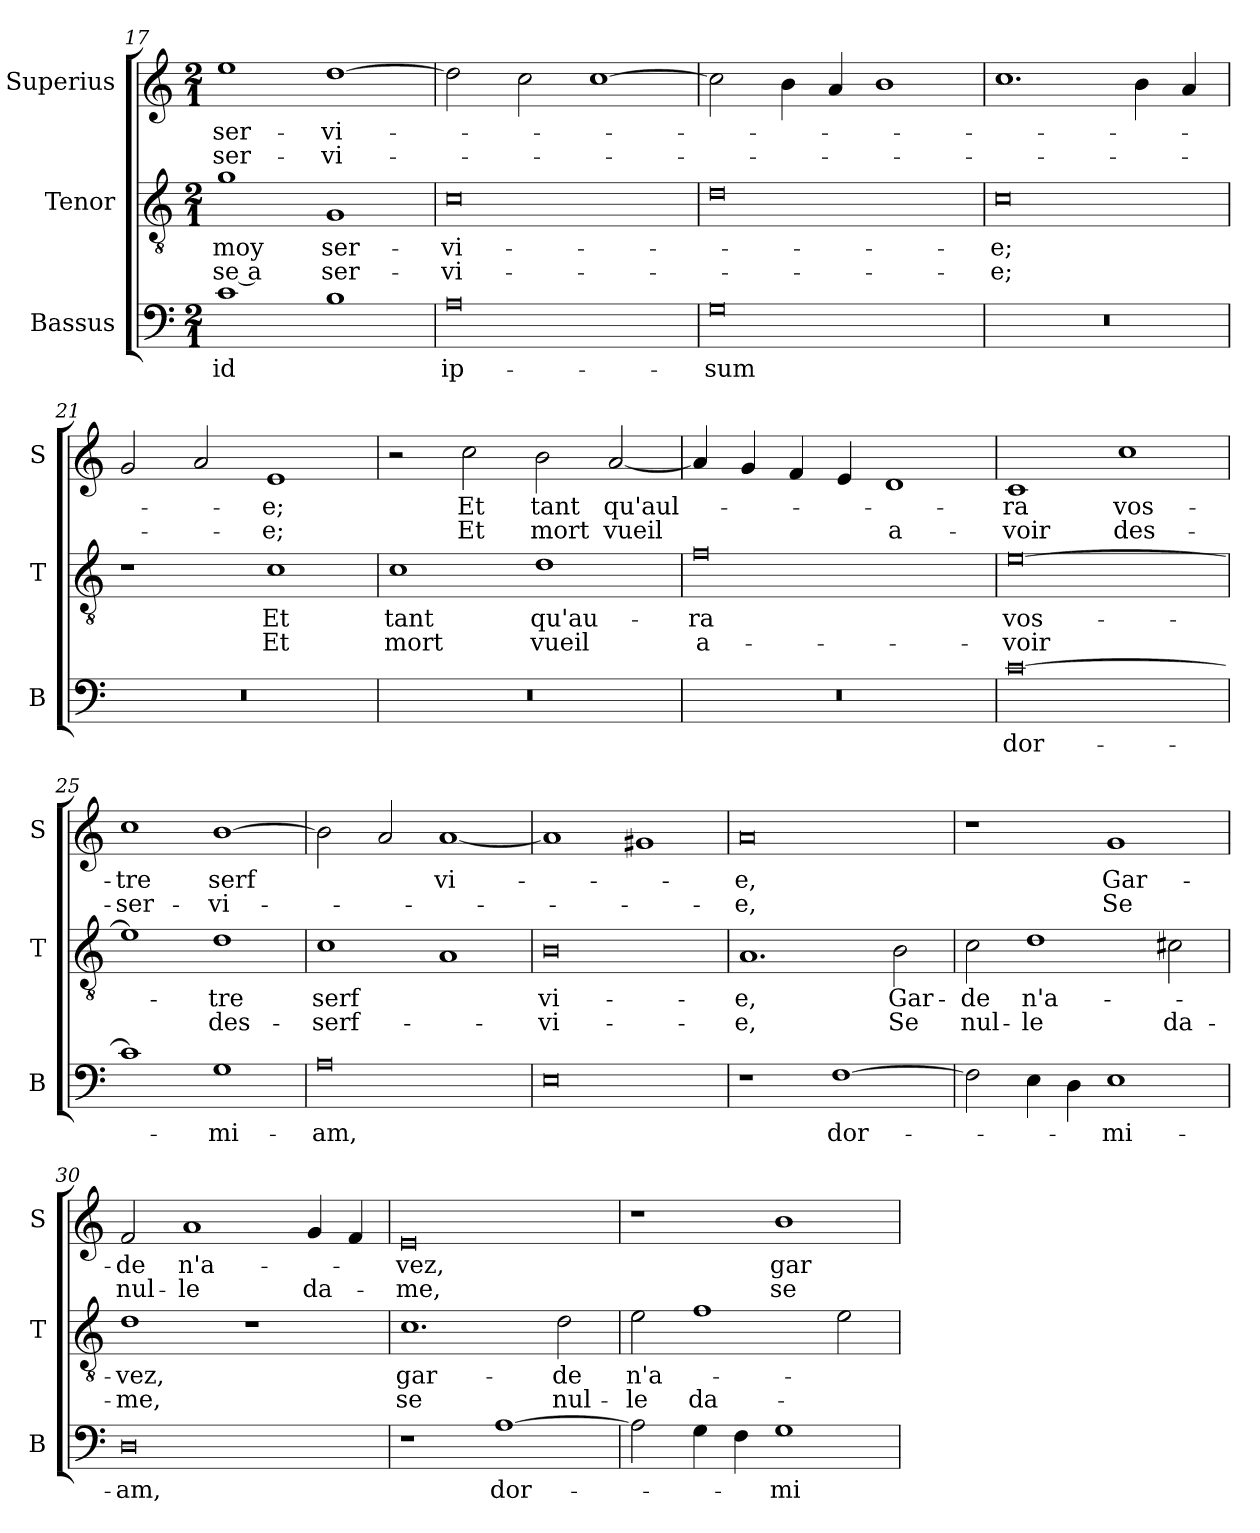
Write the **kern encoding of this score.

**kern	**text	**kern	**text	**text	**kern	**text	**text
*part3	*part3	*part2	*part2	*part2	*part1	*part1	*part1
*staff3	*staff3	*staff2	*staff2	*staff2	*staff1	*staff1	*staff1
*I"Bassus	*	*I"Tenor	*	*	*I"Superius	*	*
*I'B	*	*I'T	*	*	*I'S	*	*
*clefF4	*	*clefGv2	*	*	*clefG2	*	*
*k[]	*	*k[]	*	*	*k[]	*	*
*M2/1	*	*M2/1	*	*	*M2/1	*	*
=17	=17	=17	=17	=17	=17	=17	=17
1c	id	1g	moy	-se a	1ee	ser-	-ser-
1B	.	1G	ser-	ser-	[1dd	-vi-	-vi-
=18	=18	=18	=18	=18	=18	=18	=18
0A	ip-	0c	-vi-	-vi-	2dd\]	.	.
.	.	.	.	.	2cc\	.	.
.	.	.	.	.	[1cc	.	.
=19	=19	=19	=19	=19	=19	=19	=19
0G	-sum	0d	.	.	2cc\]	.	.
.	.	.	.	.	4b\	.	.
.	.	.	.	.	4a/	.	.
.	.	.	.	.	1b	.	.
=20	=20	=20	=20	=20	=20	=20	=20
0r	.	0c	-e;	-e;	1.cc	.	.
.	.	.	.	.	4b\	.	.
.	.	.	.	.	4a/	.	.
=21	=21	=21	=21	=21	=21	=21	=21
0r	.	1r	.	.	2g/	.	.
.	.	.	.	.	2a/	.	.
.	.	1c	Et	Et	1e	-e;	-e;
=22	=22	=22	=22	=22	=22	=22	=22
0r	.	1c	tant	mort	2r	.	.
.	.	.	.	.	2cc\	Et	Et
.	.	1d	qu'au-	vueil	2b\	tant	mort
.	.	.	.	.	[2a/	qu'aul-	vueil
=23	=23	=23	=23	=23	=23	=23	=23
0r	.	0f	-ra	a-	4a/]	.	.
.	.	.	.	.	4g/	.	.
.	.	.	.	.	4f/	.	.
.	.	.	.	.	4e/	.	.
.	.	.	.	.	1d	.	a-
=24	=24	=24	=24	=24	=24	=24	=24
[0c	dor-	[0e	vos-	-voir	1c	-ra	-voir
.	.	.	.	.	1cc	vos-	des-
=25	=25	=25	=25	=25	=25	=25	=25
1c]	.	1e]	.	.	1cc	-tre	-ser-
1G	-mi-	1d	-tre	des-	[1b	serf	-vi-
=26	=26	=26	=26	=26	=26	=26	=26
0A	-am,	1c	serf	-serf-	2b\]	.	.
.	.	.	.	.	2a/	.	.
.	.	1A	.	.	[1a	vi-	.
=27	=27	=27	=27	=27	=27	=27	=27
0E	.	0B	vi-	-vi-	1a]	.	.
.	.	.	.	.	1g#X	.	.
=28	=28	=28	=28	=28	=28	=28	=28
1r	.	1.A	-e,	-e,	0a	-e,	-e,
[1F	dor-	.	.	.	.	.	.
.	.	2B\	Gar-	Se	.	.	.
=29	=29	=29	=29	=29	=29	=29	=29
2F\]	.	2c\	-de	nul-	1r	.	.
4E\	.	1d	n'a-	-le	.	.	.
4D\	.	.	.	.	.	.	.
1E	-mi-	.	.	.	1g	Gar-	Se
.	.	2c#X\	.	da-	.	.	.
=30	=30	=30	=30	=30	=30	=30	=30
0D	-am,	1d	-vez,	-me,	2f/	-de	nul-
.	.	.	.	.	1a	n'a-	-le
.	.	1r	.	.	.	.	.
.	.	.	.	.	4g/	.	da-
.	.	.	.	.	4f/	.	.
=31	=31	=31	=31	=31	=31	=31	=31
1r	.	1.c	gar-	se	0e	-vez,	-me,
[1A	dor-	.	.	.	.	.	.
.	.	2d\	-de	nul-	.	.	.
=32	=32	=32	=32	=32	=32	=32	=32
2A\]	.	2e\	n'a-	-le	1r	.	.
4G\	.	1f	.	da-	.	.	.
4F\	.	.	.	.	.	.	.
1G	-mi-	.	.	.	1b	gar-	se
.	.	2e\	.	.	.	.	.
=	=	=	=	=	=	=	=
*-	*-	*-	*-	*-	*-	*-	*-
